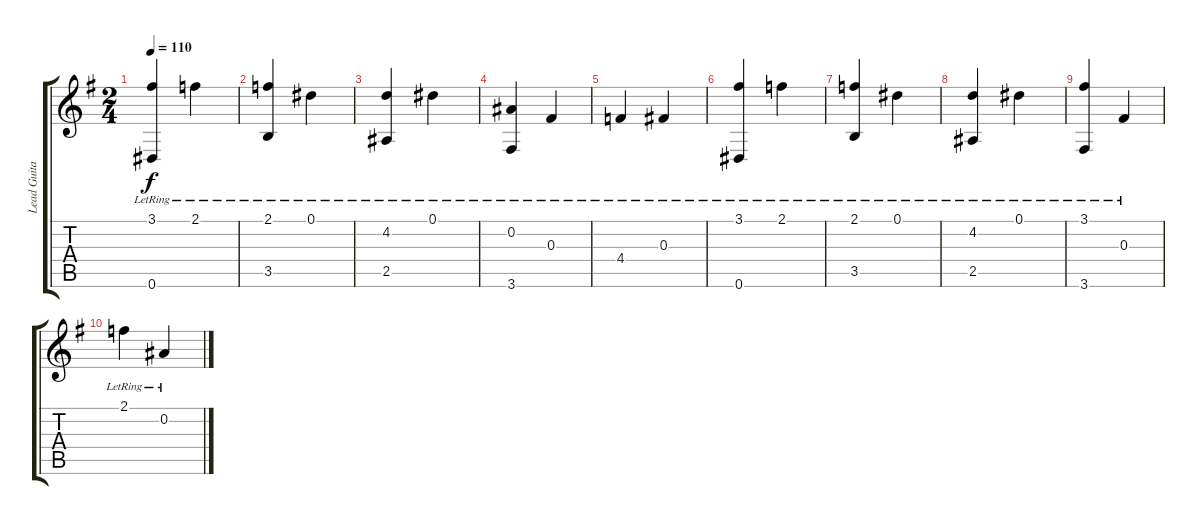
\track ("Lead Guitar Riff" "Lead Guita") {instrument acousticguitarnylon}
\staff {score tabs}
\tuning (Eb4 Bb3 Gb3 Db3 Ab2 Eb2) {hide}
\ts (2 4)
\tempo 110
\clef g2
\ks g
(3.1{lr} 0.6{lr}).4{dy f} 2.1{lr}.4 |
(2.1{lr} 3.5{lr}).4 0.1{lr}.4 |
(4.2{lr} 2.5{lr}).4 0.1{lr}.4 |
(0.2{lr} 3.6{lr}).4 0.3{lr}.4 |
4.4{lr}.4 0.3{lr}.4 |
(3.1{lr} 0.6{lr}).4 2.1{lr}.4 |
(2.1{lr} 3.5{lr}).4 0.1{lr}.4 |
(4.2{lr} 2.5{lr}).4 0.1{lr}.4 |
(3.1{lr} 3.6{lr}).4 0.3{lr}.4 |
2.1{lr}.4 0.2{lr}.4
